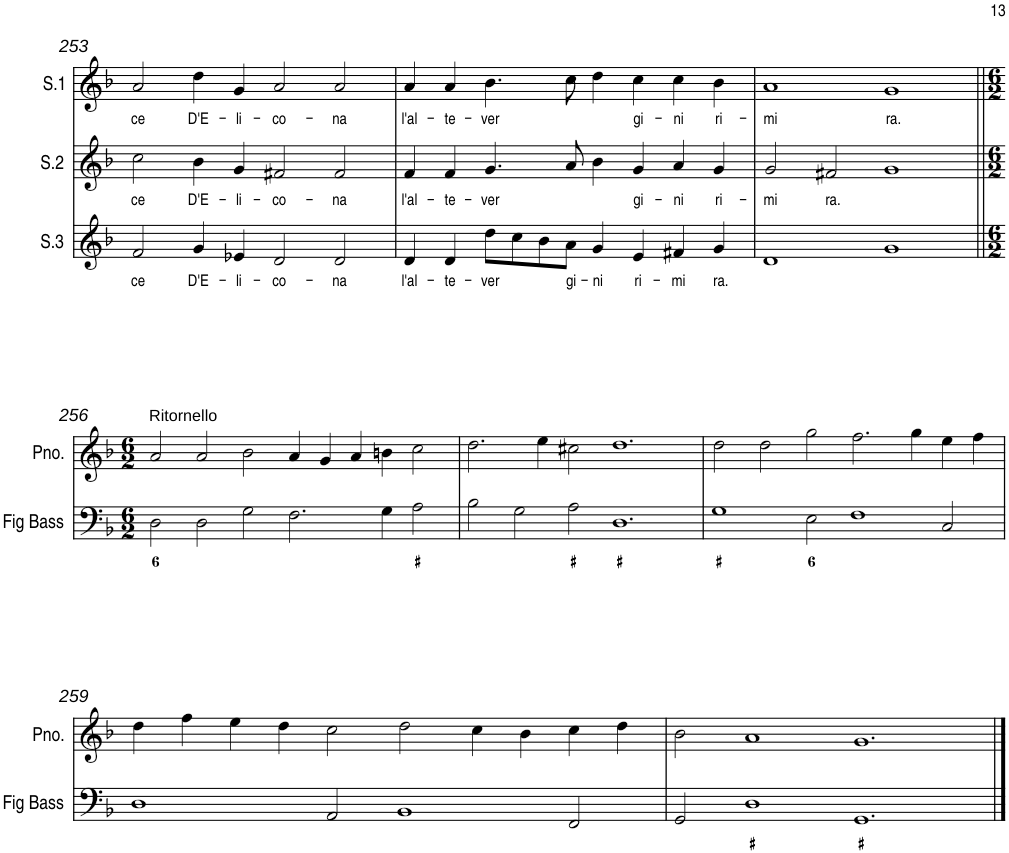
**kern	**kern	**kern	**text	**kern	**text	**kern	**text
*part5	*part4	*part3	*part3	*part2	*part2	*part1	*part1
*staff5	*staff4	*staff3	*staff3	*staff2	*staff2	*staff1	*staff1
*I"Fig Bass	*I"Piano	*I"Soprano3	*	*I"Soprano2	*	*I"Soprano1	*
*I'Fig Bass	*I'Pno.	*I'S.3	*	*I'S.2	*	*I'S.1	*
!!LO:PB:g=z
*clefF4	*clefG2	*clefG2	*	*clefG2	*	*clefG2	*
*k[b-]	*k[b-]	*k[b-]	*	*k[b-]	*	*k[b-]	*
*M4/2	*M4/2	*M4/2	*	*M4/2	*	*M4/2	*
=253	=253	=253	=253	=253	=253	=253	=253
!	!	!	!LO:LY:b	!	!LO:LY:b	!	!LO:LY:b
0r	0r	2f/	ce	2cc\	ce	2a/	ce
!	!	!	!LO:LY:b	!	!LO:LY:b	!	!LO:LY:b
.	.	4g/	D'E-	4b-\	D'E-	4dd\	D'E-
!	!	!	!LO:LY:b	!	!LO:LY:b	!	!LO:LY:b
.	.	4e-X/	-li-	4g/	-li-	4g/	-li-
!	!	!	!LO:LY:b	!	!LO:LY:b	!	!LO:LY:b
.	.	2d/	-co-	2f#X/	-co-	2a/	-co-
!	!	!	!LO:LY:b	!	!LO:LY:b	!	!LO:LY:b
.	.	2d/	-na	2f#/	-na	2a/	-na
=254	=254	=254	=254	=254	=254	=254	=254
!	!	!	!LO:LY:b	!	!LO:LY:b	!	!LO:LY:b
0r	0r	4d/	l'al-	4f/	l'al-	4a/	l'al-
!	!	!	!LO:LY:b	!	!LO:LY:b	!	!LO:LY:b
.	.	4d/	-te-	4f/	-te-	4a/	-te-
!	!	!	!LO:LY:b	!	!LO:LY:b	!	!LO:LY:b
.	.	8dd\L	-ver	4.g/	-ver	4.b-\	-ver
.	.	8cc\	.	.	.	.	.
.	.	8b-\	.	.	.	.	.
!	!	!	!LO:LY:b	!	!	!	!
.	.	8a\J	gi-	8a/	.	8cc\	.
!	!	!	!LO:LY:b	!	!	!	!
.	.	4g/	-ni	4b-\	.	4dd\	.
!	!	!	!LO:LY:b	!	!LO:LY:b	!	!LO:LY:b
.	.	4e/	ri-	4g/	gi-	4cc\	gi-
!	!	!	!LO:LY:b	!	!LO:LY:b	!	!LO:LY:b
.	.	4f#X/	-mi	4a/	-ni	4cc\	-ni
!	!	!	!LO:LY:b	!	!LO:LY:b	!	!LO:LY:b
.	.	4g/	ra.	4g/	ri-	4b-\	ri-
=255	=255	=255	=255	=255	=255	=255	=255
!	!	!	!	!	!LO:LY:b	!	!LO:LY:b
0r	0r	1d	.	2g/	-mi	1a	-mi
!	!	!	!	!	!LO:LY:b	!	!
.	.	.	.	2f#X/	ra.	.	.
!	!	!	!	!	!	!	!LO:LY:b
.	.	1g	.	1g	.	1g	ra.
!!LO:LB:g=z
=256||	=256||	=256||	=256||	=256||	=256||	=256||	=256||
*M6/2	*M6/2	*M6/2	*	*M6/2	*	*M6/2	*
!	!LO:TX:a:t=Ritornello	!	!	!	!	!	!
2D\	2a/	0.r	.	0.r	.	0.r	.
2D\	2a/	.	.	.	.	.	.
2G\	2b-\	.	.	.	.	.	.
2.F\	4a/	.	.	.	.	.	.
.	4g/	.	.	.	.	.	.
.	4a/	.	.	.	.	.	.
4G\	4bn\	.	.	.	.	.	.
2A\	2cc\	.	.	.	.	.	.
=257	=257	=257	=257	=257	=257	=257	=257
2B-\	2.dd\	0.r	.	0.r	.	0.r	.
2G\	.	.	.	.	.	.	.
.	4ee\	.	.	.	.	.	.
2A\	2cc#X\	.	.	.	.	.	.
1.D	1.dd	.	.	.	.	.	.
=258	=258	=258	=258	=258	=258	=258	=258
1G	2dd\	0.r	.	0.r	.	0.r	.
.	2dd\	.	.	.	.	.	.
2E\	2gg\	.	.	.	.	.	.
1F	2.ff\	.	.	.	.	.	.
.	4gg\	.	.	.	.	.	.
2C/	4ee\	.	.	.	.	.	.
.	4ff\	.	.	.	.	.	.
!!LO:LB:g=z
=259	=259	=259	=259	=259	=259	=259	=259
1D	4dd\	0.r	.	0.r	.	0.r	.
.	4ff\	.	.	.	.	.	.
.	4ee\	.	.	.	.	.	.
.	4dd\	.	.	.	.	.	.
2AA/	2cc\	.	.	.	.	.	.
1BB-	2dd\	.	.	.	.	.	.
.	4cc\	.	.	.	.	.	.
.	4b-\	.	.	.	.	.	.
2FF/	4cc\	.	.	.	.	.	.
.	4dd\	.	.	.	.	.	.
=260	=260	=260	=260	=260	=260	=260	=260
2GG/	2b-\	0.r	.	0.r	.	0.r	.
1D	1a	.	.	.	.	.	.
1.GG	1.g	.	.	.	.	.	.
==	==	==	==	==	==	==	==
*-	*-	*-	*-	*-	*-	*-	*-
